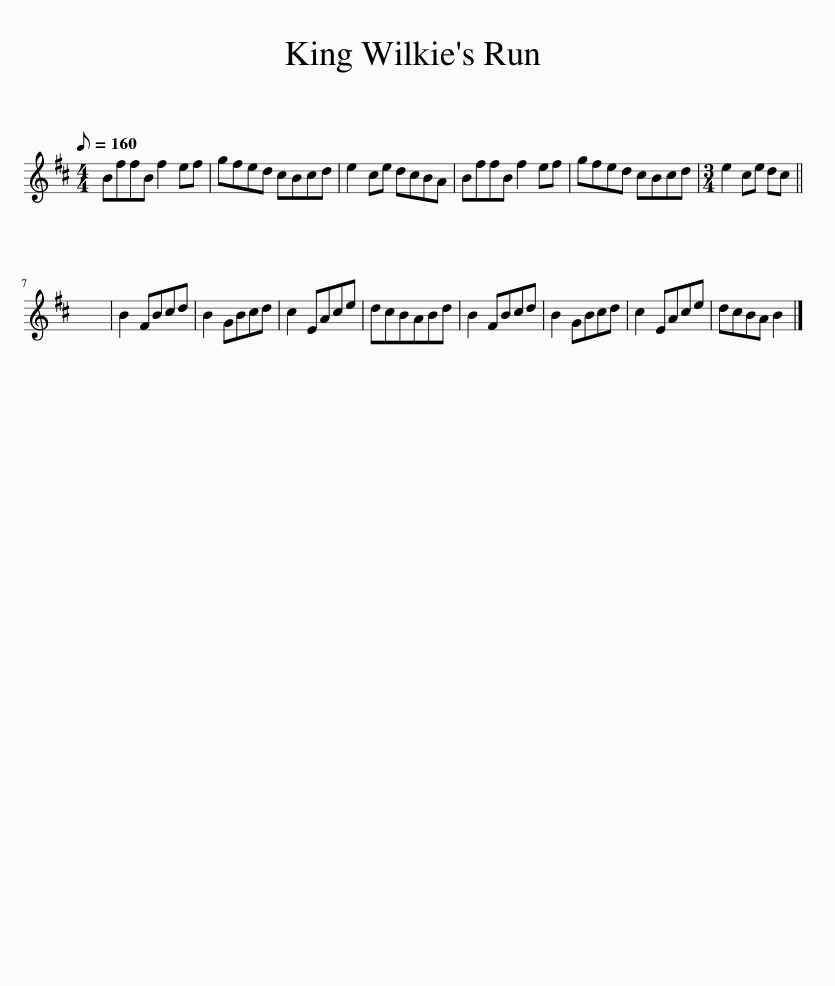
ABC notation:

X:1
L:1/8
Q:1/8=160
M:4/4
I:linebreak $
K:Bmin
V:1 treble
V:1
 BffB f2 ef | gfed cBcd | e2 ce dcBA | BffB f2 ef | gfed cBcd | %5
[M:3/4] e2 ce dc ||$ x6 | B2 FBcd | B2 GBcd | c2 EAce | %10
 dcBABd | B2 FBcd | B2 GBcd | c2 EAce | dcBA B2 |] %15
